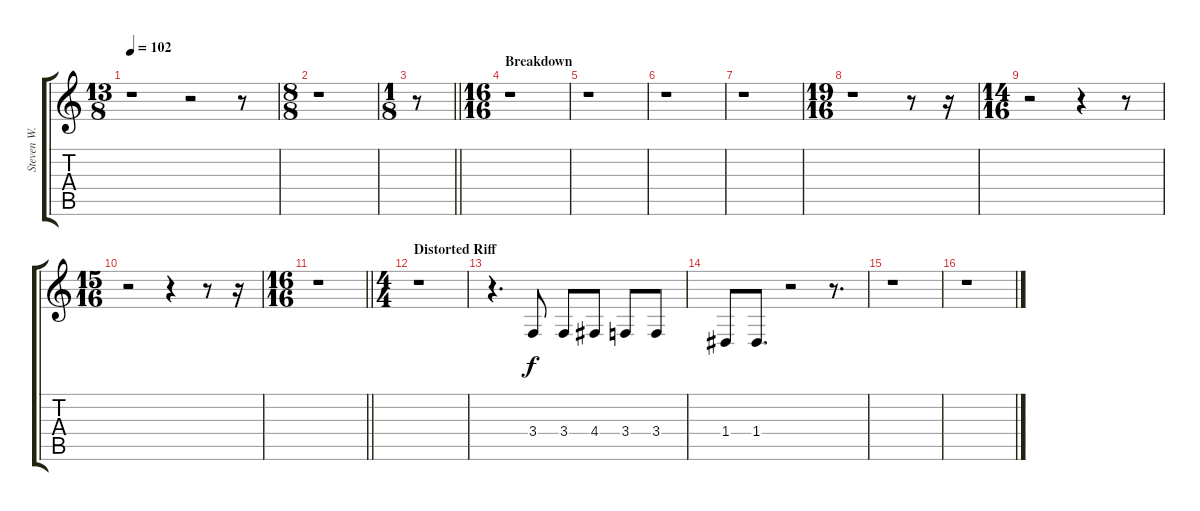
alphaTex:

\track ("Steven W. Voice" "Steven W. ") {instrument trumpet}
\staff {score tabs}
\tuning (E4 B3 G3 D3 A2 E2) {hide}
\ts (13 8)
\tempo 102
\clef g2
\ks c
r.1{dy f} r.2 r.8 |
\ts (8 8)
r.1 |
\ts (1 8)
\barLineRight lightlight
r.8 |
\ts (16 16)
\section ("" "Breakdown")
r.1 |
r.1 |
r.1 |
r.1 |
\ts (19 16)
r.1 r.8 r.16 |
\ts (14 16)
r.2 r.4 r.8 |
\ts (15 16)
r.2 r.4 r.8 r.16 |
\ts (16 16)
\barLineRight lightlight
r.1 |
\ts (4 4)
\section ("" "Distorted Riff")
r.1 |
r.4{d} 3.4.8 3.4.8 4.4.8 3.4.8 3.4.8 |
1.4.8 1.4.8{d} r.2 r.8{d} |
r.1 |
r.1
